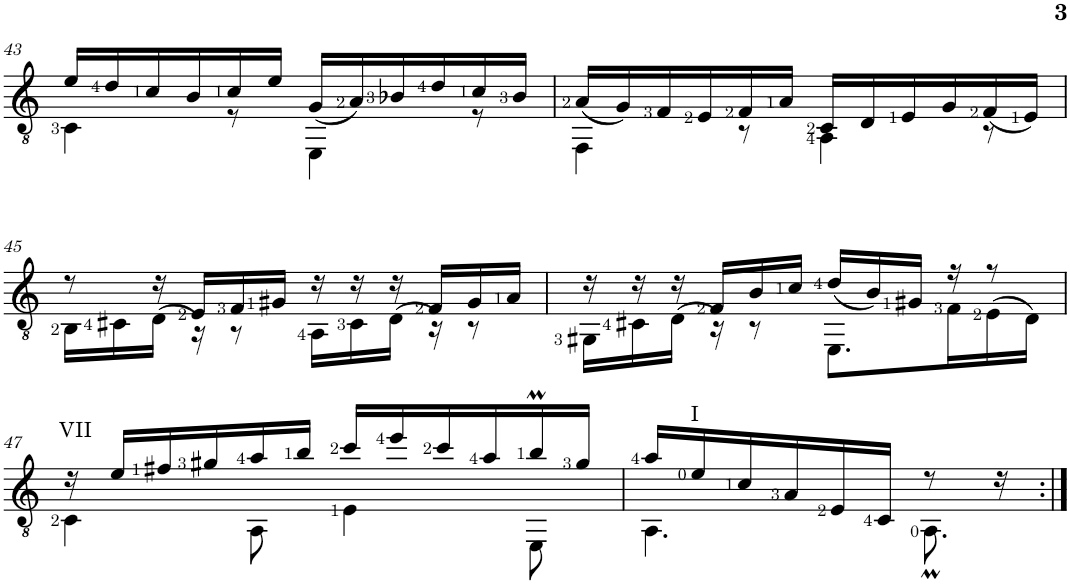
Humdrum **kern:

**kern
*part1
*staff1
*I"Classical Guitar
*I'Guit.
!!LO:PB:g=z
*clefGv2
*k[]
*a:
*M6/8
=43
*^
16e/LL	4C\
16d/	.
16c/	.
16B/	.
16c/	8r
16e/JJ	.
(<16G/LL	4EE\
16A/)	.
16B-X/	.
16d/	.
16c/	8r
16B-/JJ	.
=44	=44
(<16A/LL	4FF\
16G/)	.
16F/	.
16E/	.
16F/	8r
16A/JJ	.
16C/LL	4AA\
16D/	.
16E/	.
16G/	.
(<16F/	8r
16E/JJ)	.
!!LO:LB:g=z	!!
=45	=45
8r	16BB\LL
.	16C#X\
16r	(>16D\JJ
16E/LL	16r)
16F/	8r
16G#X/JJ	.
16r	16AA\LL
16r	16C#\
16r	(>16D\JJ
16F/LL	16r)
16G#/	8r
16A/JJ	.
=46	=46
16r	16GG#X\LL
16r	16C#X\
16r	(>16D\JJ
16F/LL	16r)
16B/	8r
16c/JJ	.
(<16d/LL	8.EE\L
16B/)	.
16G#X/JJ	.
16r	16F\L
8r	(>16E\
.	16D\JJ)
!!LO:LB:g=z	!!
=47	=47
!LO:TX:a:t=VII	!
16r	4C\
16e/LL	.
16f#X/	.
16g#X/	.
16a/	8AA\
16b/JJ	.
16cc/LL	4E\
16ee/	.
16cc/	.
16a/	.
16bm/	8EE\
16g#/JJ	.
=48	=48
16a/LL	4.AA\
!LO:TX:a:t=I	!
16e/	.
16c/	.
16A/	.
16E/	.
16C/JJ	.
8r	8.AAM\
16r	.
*v	*v
=:|!
*-
